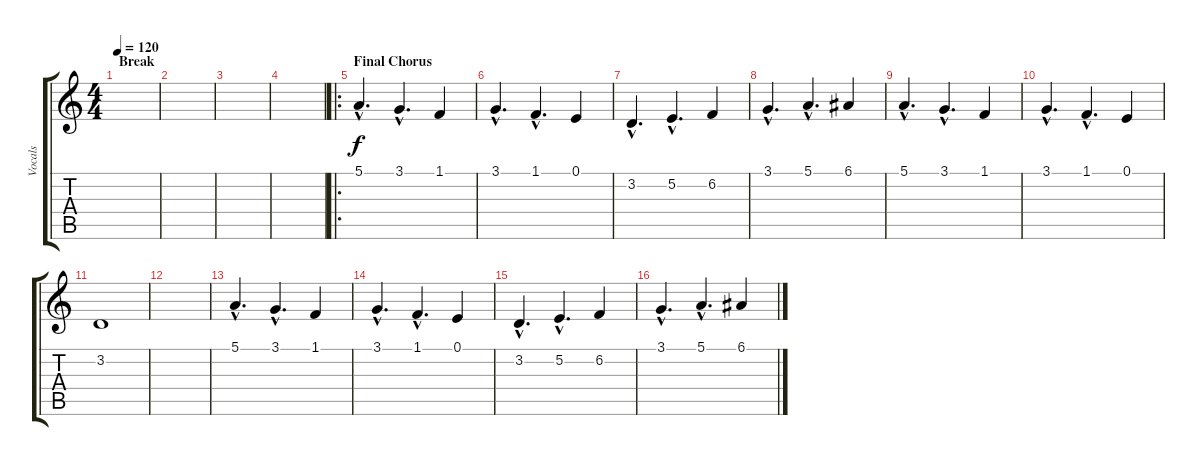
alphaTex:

\track ("Vocals" "Vocals") {instrument sopranosax}
\staff {score tabs}
\tuning (E4 B3 G3 D3 A2 E2) {hide}
\ts (4 4)
\section ("" "Break")
\tempo 120
\clef g2
\ks c
|
|
|
|
\ro
\section ("" "Final Chorus")
5.1{hac}.4{d} 3.1{hac}.4{d} 1.1.4 |
3.1{hac}.4{d} 1.1{hac}.4{d} 0.1.4 |
3.2{hac}.4{d} 5.2{hac}.4{d} 6.2.4 |
3.1{hac}.4{d} 5.1{hac}.4{d} 6.1.4 |
5.1{hac}.4{d} 3.1{hac}.4{d} 1.1.4 |
3.1{hac}.4{d} 1.1{hac}.4{d} 0.1.4 |
3.2.1 |
|
5.1{hac}.4{d} 3.1{hac}.4{d} 1.1.4 |
3.1{hac}.4{d} 1.1{hac}.4{d} 0.1.4 |
3.2{hac}.4{d} 5.2{hac}.4{d} 6.2.4 |
3.1{hac}.4{d} 5.1{hac}.4{d} 6.1.4
